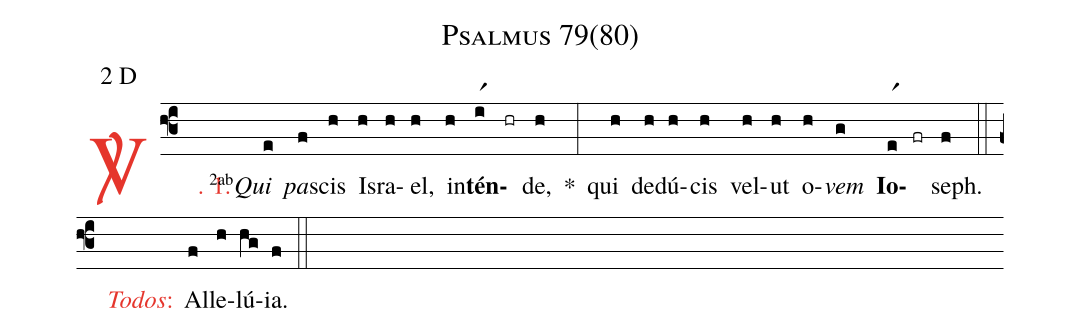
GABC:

name: Psalmus 79(80);
mode: 2;
mode-differentia: D;
%%
(f3)

<c><sp>V/</sp>. 1.</c>() <v>\VSup{2ab}</v><i>Qui</i>(e) <i>pa</i>(f)scis(h) Is(h)ra(h)el,(h) in(h)<b>tén</b>(ir1)(hr)de,(h) *(:) qui(h) de(h)dú(h)cis(h) vel(h)ut(h) o(h)<i>vem</i>(g) <b>Io</b>(er1)(fr)seph.(f) (::)

<nlba><c><i>Todos</i>:</c>() Al</nlba>(f)le(h)lú(hg)ia.(f) (::)
